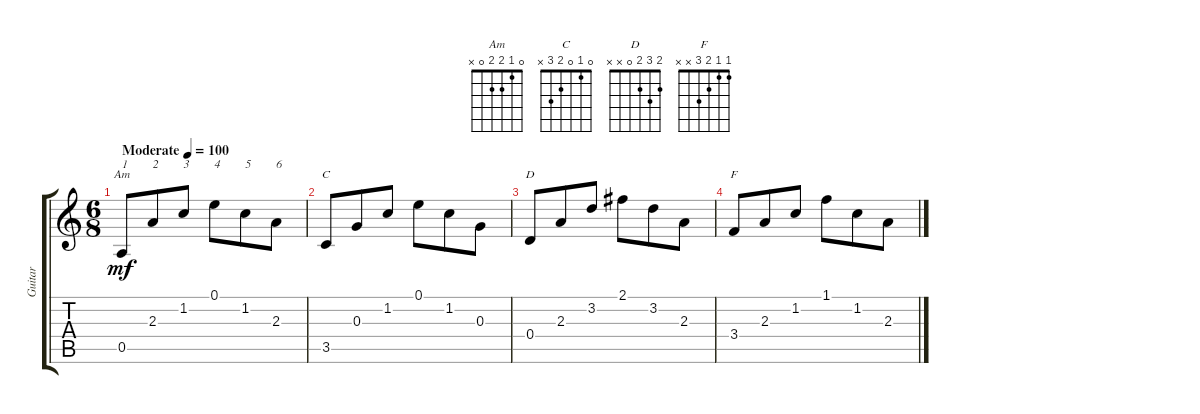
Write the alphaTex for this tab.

\track ("Guitar" "Guitar") {instrument acousticguitarnylon}
\staff {score tabs}
\tuning (E4 B3 G3 D3 A2 E2) {hide}
\chord ("Am" 0 1 2 2 0 x)
\chord ("C" 0 1 0 2 3 x)
\chord ("D" 2 3 2 0 x x)
\chord ("F" 1 1 2 3 x x)
\ts (6 8)
\tempo (100 "Moderate")
\clef g2
\ks c
0.5.8{ch "Am" txt "1" dy mf instrument acousticguitarnylon} 2.3.8{txt "2"} 1.2.8{txt "3"} 0.1.8{txt "4"} 1.2.8{txt "5"} 2.3.8{txt "6"} |
3.5.8{ch "C"} 0.3.8 1.2.8 0.1.8 1.2.8 0.3.8 |
0.4.8{ch "D"} 2.3.8 3.2.8 2.1.8 3.2.8 2.3.8 |
3.4.8{ch "F"} 2.3.8 1.2.8 1.1.8 1.2.8 2.3.8
